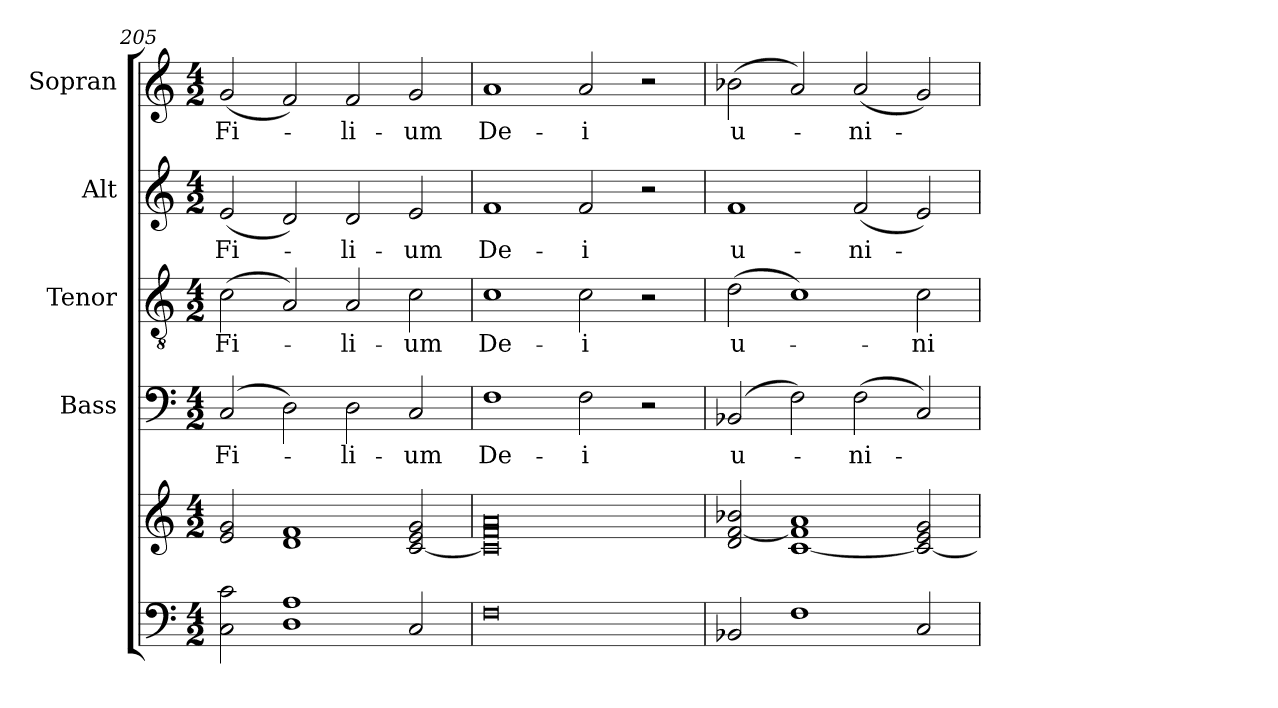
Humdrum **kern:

**kern	**kern	**kern	**text	**kern	**text	**kern	**text	**kern	**text
*part5	*part5	*part4	*part4	*part3	*part3	*part2	*part2	*part1	*part1
*staff6	*staff5	*staff4	*staff4	*staff3	*staff3	*staff2	*staff2	*staff1	*staff1
*	*	*I"Bass	*	*I"Tenor	*	*I"Alt	*	*I"Sopran	*
*	*	*I'B.	*	*I'T.	*	*I'A.	*	*I'S.	*
*clefF4	*clefG2	*clefF4	*	*clefGv2	*	*clefG2	*	*clefG2	*
*k[]	*k[]	*k[]	*	*k[]	*	*k[]	*	*k[]	*
*C:	*C:	*C:	*	*C:	*	*C:	*	*C:	*
*M4/2	*M4/2	*M4/2	*	*M4/2	*	*M4/2	*	*M4/2	*
=205	=205	=205	=205	=205	=205	=205	=205	=205	=205
!	!	!	!LO:LY:b	!	!LO:LY:b	!	!LO:LY:b	!	!LO:LY:b
2C\ 2c\	2e/ 2g/	(2C/	Fi-	(>2c\	Fi-	(<2e/	Fi-	(<2g/	Fi-
1D 1A	1d 1f	2D\)	.	2A/)	.	2d/)	.	2f/)	.
!	!	!	!LO:LY:b	!	!LO:LY:b	!	!LO:LY:b	!	!LO:LY:b
.	.	2D\	-li-	2A/	-li-	2d/	-li-	2f/	-li-
!	!	!	!LO:LY:b	!	!LO:LY:b	!	!LO:LY:b	!	!LO:LY:b
2C/	[2c/ 2e/ 2g/	2C/	-um	2c\	-um	2e/	-um	2g/	-um
=206	=206	=206	=206	=206	=206	=206	=206	=206	=206
!	!	!	!LO:LY:b	!	!LO:LY:b	!	!LO:LY:b	!	!LO:LY:b
0F	0c] 0f 0a	1F	De-	1c	De-	1f	De-	1a	De-
!	!	!	!LO:LY:b	!	!LO:LY:b	!	!LO:LY:b	!	!LO:LY:b
.	.	2F\	-i	2c\	-i	2f/	-i	2a/	-i
.	.	2r	.	2r	.	2r	.	2r	.
=207	=207	=207	=207	=207	=207	=207	=207	=207	=207
!	!	!	!LO:LY:b	!	!LO:LY:b	!	!LO:LY:b	!	!LO:LY:b
2BB-X/	2d/ [2f/ 2b-X/	(2BB-X/	u-	(>2d\	u-	1f	u-	(>2b-X\	u-
1F	[1c 1f] 1a	2F\)	.	1c)	.	.	.	2a/)	.
!	!	!	!LO:LY:b	!	!	!	!LO:LY:b	!	!LO:LY:b
.	.	(>2F\	-ni-	.	.	(<2f/	-ni-	(<2a/	-ni-
!	!	!	!	!	!LO:LY:b	!	!	!	!
2C/	2c/_ 2e/ 2g/	2C/)	.	2c\	-ni-	2e/)	.	2g/)	.
=	=	=	=	=	=	=	=	=	=
*-	*-	*-	*-	*-	*-	*-	*-	*-	*-
